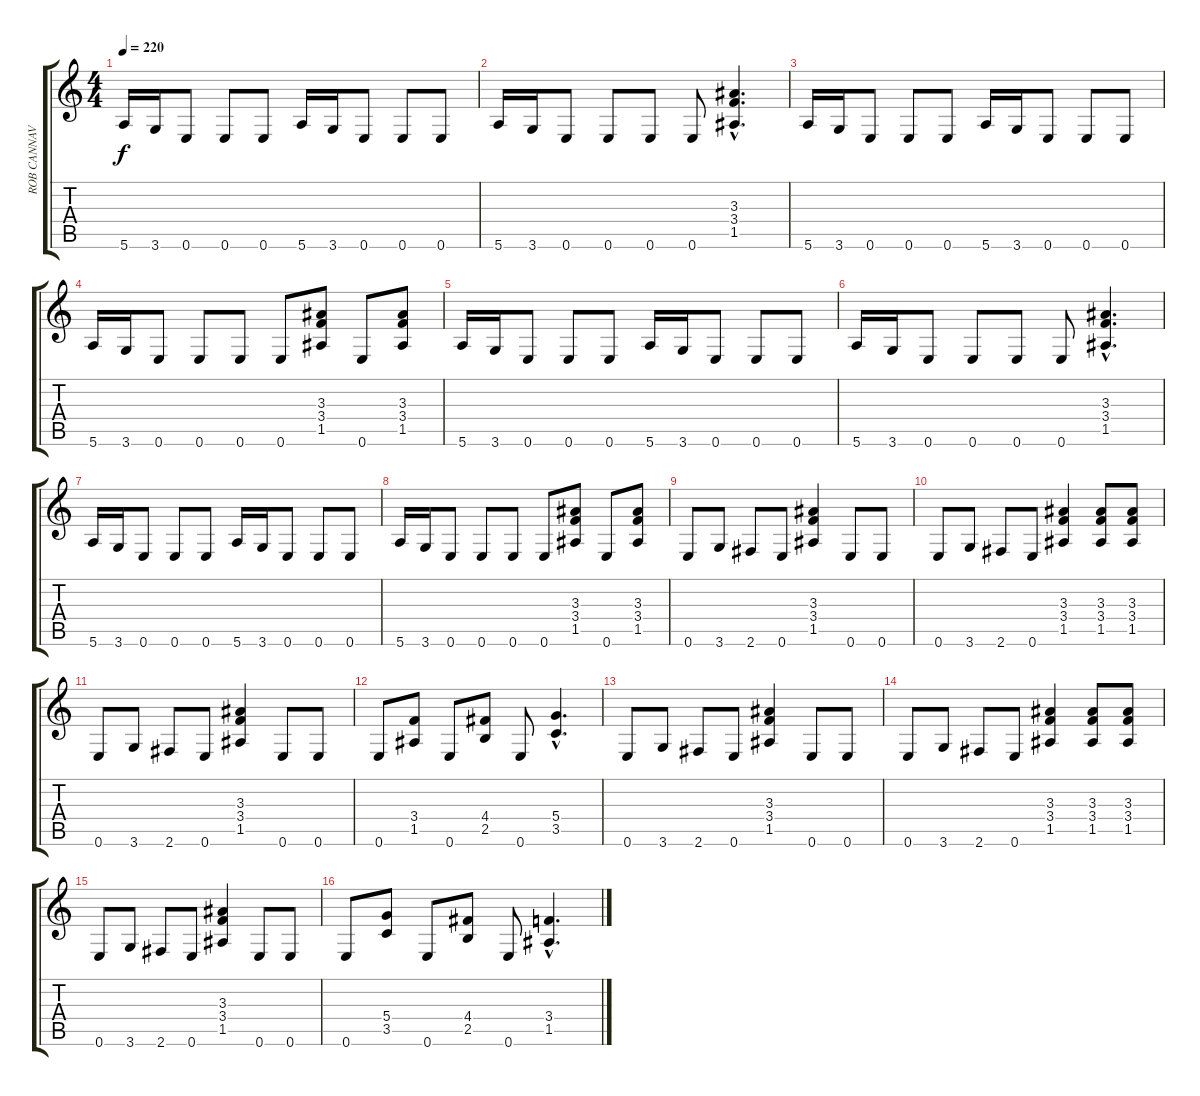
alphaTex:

\track ("ROB CANNAVINO - Guitar" "ROB CANNAV") {instrument overdrivenguitar}
\staff {score tabs}
\tuning (E4 B3 G3 D3 A2 E2) {hide}
\ts (4 4)
\tempo 220
\clef g2
\ks c
5.6.16{dy f} 3.6.16 0.6.8 0.6.8 0.6.8 5.6.16 3.6.16 0.6.8 0.6.8 0.6.8 |
5.6.16 3.6.16 0.6.8 0.6.8 0.6.8 0.6.8 (3.3{hac} 3.4{hac} 1.5{hac}).4{d} |
5.6.16 3.6.16 0.6.8 0.6.8 0.6.8 5.6.16 3.6.16 0.6.8 0.6.8 0.6.8 |
5.6.16 3.6.16 0.6.8 0.6.8 0.6.8 0.6.8 (3.3 3.4 1.5).8 0.6.8 (3.3 3.4 1.5).8 |
5.6.16 3.6.16 0.6.8 0.6.8 0.6.8 5.6.16 3.6.16 0.6.8 0.6.8 0.6.8 |
5.6.16 3.6.16 0.6.8 0.6.8 0.6.8 0.6.8 (3.3{hac} 3.4{hac} 1.5{hac}).4{d} |
5.6.16 3.6.16 0.6.8 0.6.8 0.6.8 5.6.16 3.6.16 0.6.8 0.6.8 0.6.8 |
5.6.16 3.6.16 0.6.8 0.6.8 0.6.8 0.6.8 (3.3 3.4 1.5).8 0.6.8 (3.3 3.4 1.5).8 |
0.6.8 3.6.8 2.6.8 0.6.8 (3.3 3.4 1.5).4 0.6.8 0.6.8 |
0.6.8 3.6.8 2.6.8 0.6.8 (3.3 3.4 1.5).4 (3.3 3.4 1.5).8 (3.3 3.4 1.5).8 |
0.6.8 3.6.8 2.6.8 0.6.8 (3.3 3.4 1.5).4 0.6.8 0.6.8 |
0.6.8 (3.4 1.5).8 0.6.8 (4.4 2.5).8 0.6.8 (5.4{hac} 3.5{hac}).4{d} |
0.6.8 3.6.8 2.6.8 0.6.8 (3.3 3.4 1.5).4 0.6.8 0.6.8 |
0.6.8 3.6.8 2.6.8 0.6.8 (3.3 3.4 1.5).4 (3.3 3.4 1.5).8 (3.3 3.4 1.5).8 |
0.6.8 3.6.8 2.6.8 0.6.8 (3.3 3.4 1.5).4 0.6.8 0.6.8 |
0.6.8 (5.4 3.5).8 0.6.8 (4.4 2.5).8 0.6.8 (3.4{hac} 1.5{hac}).4{d}
